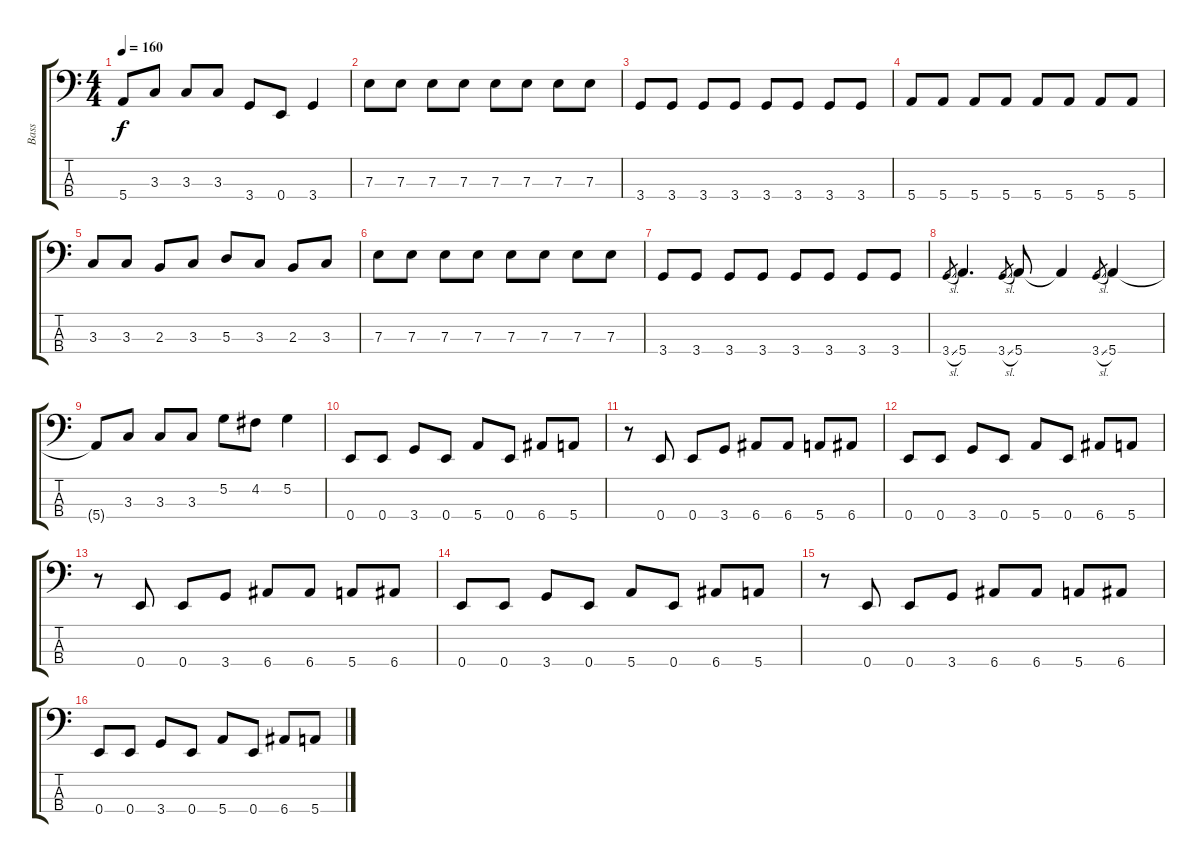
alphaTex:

\track ("Bass" "Bass") {instrument electricbasspick}
\staff {score tabs}
\tuning (G2 D2 A1 E1) {hide}
\ts (4 4)
\tempo 160
\clef f4
\ks c
5.4{t}.8{dy f} 3.3.8 3.3.8 3.3.8 3.4.8 0.4.8 3.4.4 |
7.3.8 7.3.8 7.3.8 7.3.8 7.3.8 7.3.8 7.3.8 7.3.8 |
3.4.8 3.4.8 3.4.8 3.4.8 3.4.8 3.4.8 3.4.8 3.4.8 |
5.4.8 5.4.8 5.4.8 5.4.8 5.4.8 5.4.8 5.4.8 5.4.8 |
3.3.8 3.3.8 2.3.8 3.3.8 5.3.8 3.3.8 2.3.8 3.3.8 |
7.3.8 7.3.8 7.3.8 7.3.8 7.3.8 7.3.8 7.3.8 7.3.8 |
3.4.8 3.4.8 3.4.8 3.4.8 3.4.8 3.4.8 3.4.8 3.4.8 |
3.4{sl}.8{gr} 5.4.4{d} 3.4{sl}.8{gr} 5.4.8 5.4{t}.4 3.4{sl}.8{gr} 5.4.4 |
5.4{t}.8 3.3.8 3.3.8 3.3.8 5.2.8 4.2.8 5.2.4 |
0.4.8 0.4.8 3.4.8 0.4.8 5.4.8 0.4.8 6.4.8 5.4.8 |
r.8 0.4.8 0.4.8 3.4.8 6.4.8 6.4.8 5.4.8 6.4.8 |
0.4.8 0.4.8 3.4.8 0.4.8 5.4.8 0.4.8 6.4.8 5.4.8 |
r.8 0.4.8 0.4.8 3.4.8 6.4.8 6.4.8 5.4.8 6.4.8 |
0.4.8 0.4.8 3.4.8 0.4.8 5.4.8 0.4.8 6.4.8 5.4.8 |
r.8 0.4.8 0.4.8 3.4.8 6.4.8 6.4.8 5.4.8 6.4.8 |
0.4.8 0.4.8 3.4.8 0.4.8 5.4.8 0.4.8 6.4.8 5.4.8
